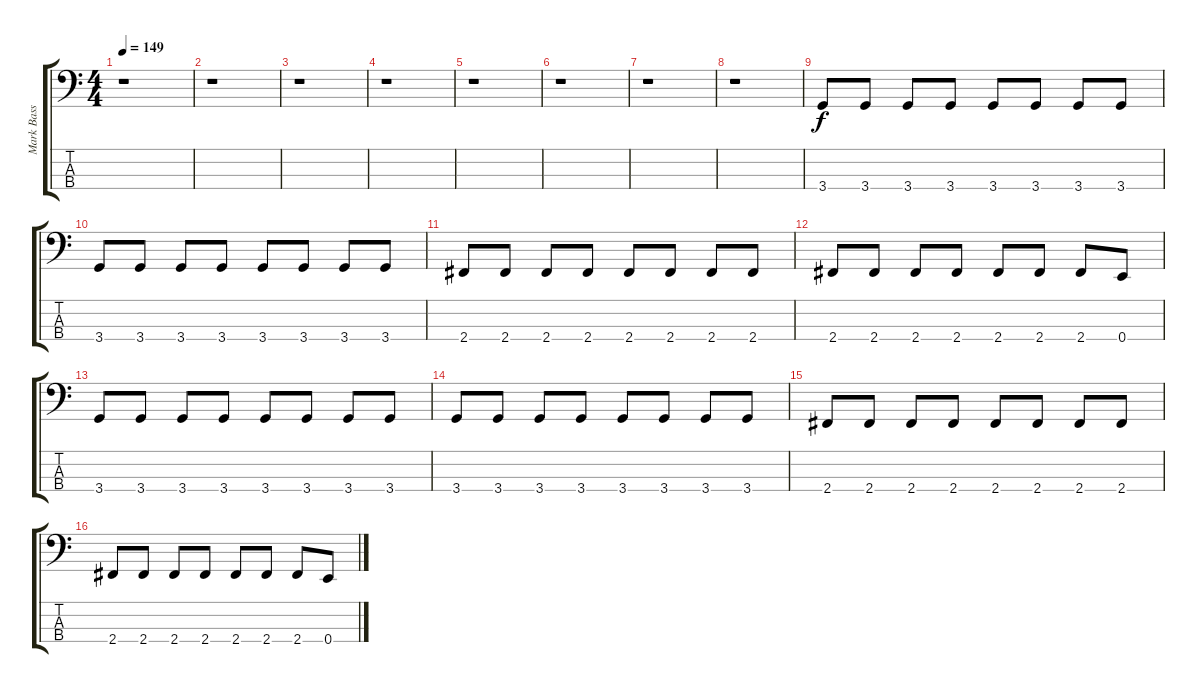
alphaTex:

\track ("Mark Bass" "Mark Bass") {instrument electricbasspick}
\staff {score tabs}
\tuning (G2 D2 A1 E1) {hide}
\ts (4 4)
\tempo 149
\clef f4
\ks c
r.1{dy f} |
r.1 |
r.1 |
r.1 |
r.1 |
r.1 |
r.1 |
r.1 |
3.4.8 3.4.8 3.4.8 3.4.8 3.4.8 3.4.8 3.4.8 3.4.8 |
3.4.8 3.4.8 3.4.8 3.4.8 3.4.8 3.4.8 3.4.8 3.4.8 |
2.4.8 2.4.8 2.4.8 2.4.8 2.4.8 2.4.8 2.4.8 2.4.8 |
2.4.8 2.4.8 2.4.8 2.4.8 2.4.8 2.4.8 2.4.8 0.4.8 |
3.4.8 3.4.8 3.4.8 3.4.8 3.4.8 3.4.8 3.4.8 3.4.8 |
3.4.8 3.4.8 3.4.8 3.4.8 3.4.8 3.4.8 3.4.8 3.4.8 |
2.4.8 2.4.8 2.4.8 2.4.8 2.4.8 2.4.8 2.4.8 2.4.8 |
2.4.8 2.4.8 2.4.8 2.4.8 2.4.8 2.4.8 2.4.8 0.4.8
